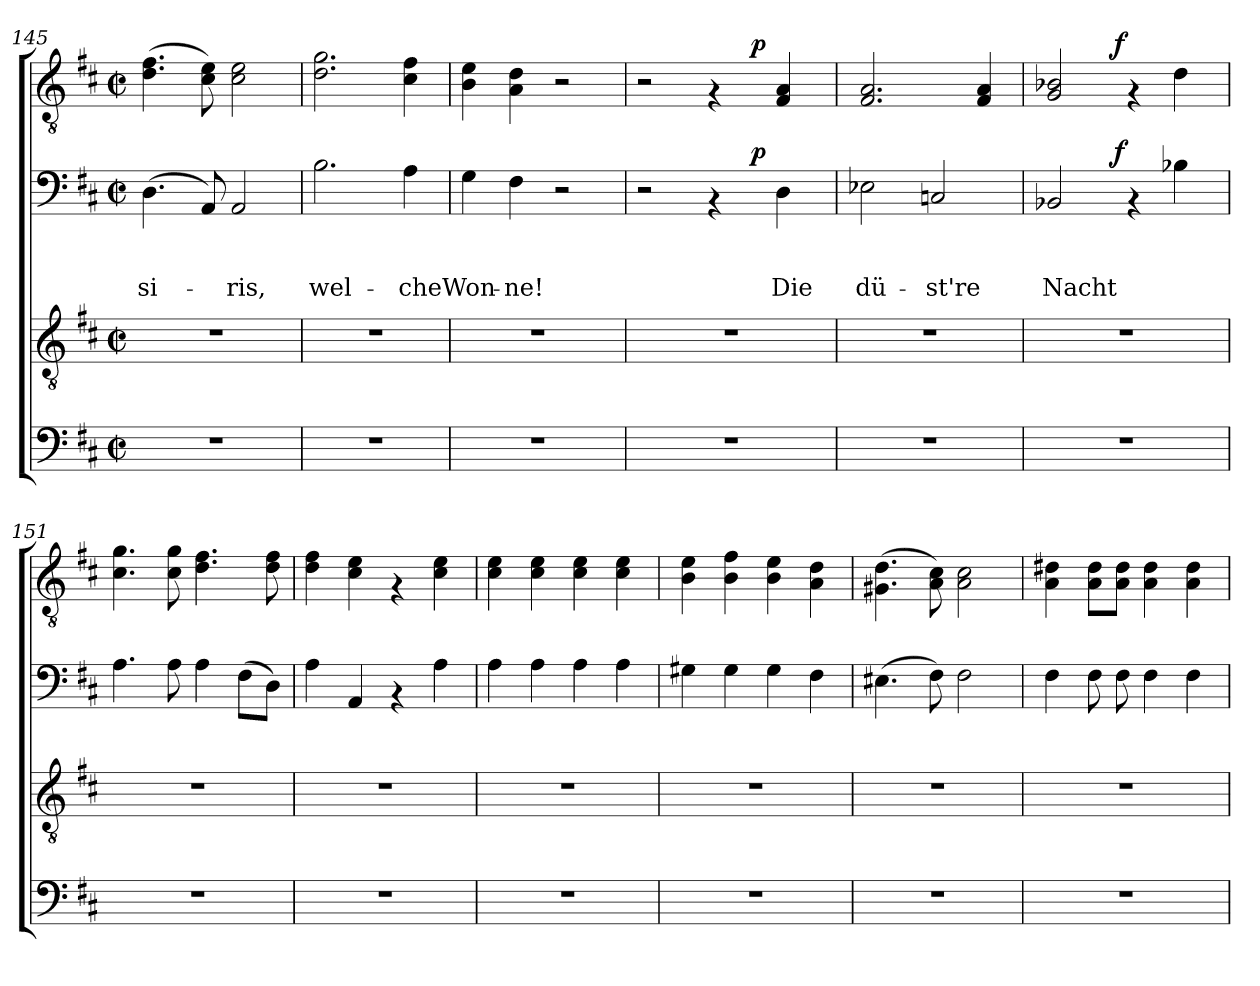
**kern	**kern	**kern	**text	**text	**text	**dynam	**kern	**dynam
*part4	*part3	*part2	*part2	*part2	*part2	*part2	*part1	*part1
*staff4	*staff3	*staff2	*staff2	*staff2	*staff2	*staff2	*staff1	*staff1
*clefF4	*clefGv2	*clefF4	*	*	*	*	*clefGv2	*
*k[f#c#]	*k[f#c#]	*k[f#c#]	*	*	*	*	*k[f#c#]	*
*D:	*D:	*D:	*	*	*	*	*D:	*
*M2/2	*M2/2	*M2/2	*	*	*	*	*M2/2	*
*met(c|)	*met(c|)	*met(c|)	*	*	*	*	*met(c|)	*
=145	=145	=145	=145	=145	=145	=145	=145	=145
!	!	!	!	!	!LO:LY:b	!	!	!
1r	1r	(>4.D\	.	.	-si-	.	(>4.d\ 4.f#\	.
.	.	8AA/)	.	.	.	.	8c#\ 8e\)	.
!	!	!	!	!	!LO:LY:b	!	!	!
.	.	2AA/	.	.	-ris,	.	2c#\ 2e\	.
=146	=146	=146	=146	=146	=146	=146	=146	=146
!	!	!	!	!	!LO:LY:b	!	!	!
1r	1r	2.B\	.	.	wel-	.	2.d\ 2.g\	.
!	!	!	!	!	!LO:LY:b	!	!	!
.	.	4A\	.	.	-che	.	4c#\ 4f#\	.
=147	=147	=147	=147	=147	=147	=147	=147	=147
!	!	!	!	!	!LO:LY:b	!	!	!
1r	1r	4G\	.	.	Won-	.	4B\ 4e\	.
!	!	!	!	!	!LO:LY:b	!	!	!
.	.	4F#\	.	.	-ne!	.	4A\ 4d\	.
.	.	2r	.	.	.	.	2r	.
!!LO:LB:g=z
=148	=148	=148	=148	=148	=148	=148	=148	=148
*	*	*^	*	*	*	*	*^	*
1r	1r	2r	2ryy	.	.	.	.	2r	2ryy	.
.	.	4rAA	8ryy	.	.	.	.	4rF	8ryy	.
.	.	.	32ryy	.	.	.	.	.	32ryy	.
!	!	!	!	!	!	!	!LO:DY:a	!	!	!LO:DY:a
.	.	.	4ryy	.	.	.	p	.	4ryy	p
!	!	!	!	!	!	!LO:LY:b	!	!	!	!
.	.	4D\	.	.	.	Die	.	4F#/ 4A/	.	.
.	.	.	16.ryy	.	.	.	.	.	16.ryy	.
=149	=149	=149	=149	=149	=149	=149	=149	=149	=149	=149
!	!	!	!	!	!	!LO:LY:b	!	!	!	!
*	*	*v	*v	*	*	*	*	*	*	*
*	*	*	*	*	*	*	*v	*v	*
1r	1r	2E-X\	.	.	dü-	.	2.F#/ 2.A/	.
!	!	!	!	!	!LO:LY:b	!	!	!
.	.	2Cn/	.	.	-st're	.	.	.
.	.	.	.	.	.	.	4F#/ 4A/	.
=150	=150	=150	=150	=150	=150	=150	=150	=150
!	!	!	!	!	!LO:LY:b	!	!	!
*	*	*^	*	*	*	*	*^	*
1r	1r	2BB-X/	4...ryy	.	.	Nacht	.	2G/ 2B-X/	4...ryy	.
!	!	!	!	!	!	!	!LO:DY:a	!	!	!LO:DY:a
.	.	.	2ryy	.	.	.	f	.	2ryy	f
.	.	4rAA	.	.	.	.	.	4rF	.	.
.	.	4B-X\	.	.	.	.	.	4d\	.	.
.	.	.	32ryy	.	.	.	.	.	32ryy	.
*	*	*v	*v	*	*	*	*	*	*	*
*	*	*	*	*	*	*	*v	*v	*
=151	=151	=151	=151	=151	=151	=151	=151	=151
1r	1r	4.A\	.	.	.	.	4.c#\ 4.g\	.
.	.	8A\	.	.	.	.	8c#\ 8g\	.
.	.	4A\	.	.	.	.	4.d\ 4.f#\	.
.	.	(>8F#\L	.	.	.	.	.	.
.	.	8D\J)	.	.	.	.	8d\ 8f#\	.
=152	=152	=152	=152	=152	=152	=152	=152	=152
1r	1r	4A\	.	.	.	.	4d\ 4f#\	.
.	.	4AA/	.	.	.	.	4c#\ 4e\	.
.	.	4rAA	.	.	.	.	4rF	.
.	.	4A\	.	.	.	.	4c#\ 4e\	.
!!LO:PB:g=z
=153	=153	=153	=153	=153	=153	=153	=153	=153
1r	1r	4A\	.	.	.	.	4c#\ 4e\	.
.	.	4A\	.	.	.	.	4c#\ 4e\	.
.	.	4A\	.	.	.	.	4c#\ 4e\	.
.	.	4A\	.	.	.	.	4c#\ 4e\	.
=154	=154	=154	=154	=154	=154	=154	=154	=154
1r	1r	4G#X\	.	.	.	.	4B\ 4e\	.
.	.	4G#\	.	.	.	.	4B\ 4f#\	.
.	.	4G#\	.	.	.	.	4B\ 4e\	.
.	.	4F#\	.	.	.	.	4A\ 4d\	.
=155	=155	=155	=155	=155	=155	=155	=155	=155
1r	1r	(>4.E#X\	.	.	.	.	(>4.G#X\ 4.d\	.
.	.	8F#\)	.	.	.	.	8A\ 8c#\)	.
.	.	2F#\	.	.	.	.	2A\ 2c#\	.
=156	=156	=156	=156	=156	=156	=156	=156	=156
1r	1r	4F#\	.	.	.	.	4A\ 4d#X\	.
.	.	8F#\	.	.	.	.	8A\ 8d#\L	.
.	.	8F#\	.	.	.	.	8A\ 8d#\J	.
.	.	4F#\	.	.	.	.	4A\ 4d#\	.
.	.	4F#\	.	.	.	.	4A\ 4d#\	.
=	=	=	=	=	=	=	=	=
*-	*-	*-	*-	*-	*-	*-	*-	*-
